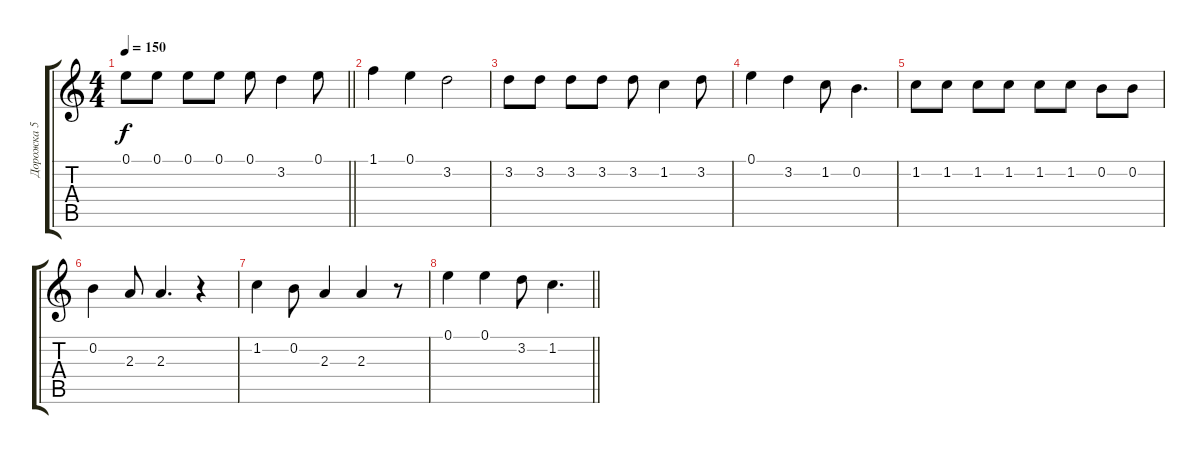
\track ("Дорожка 5" "Дорожка 5") {instrument acousticguitarsteel}
\staff {score tabs}
\tuning (E4 B3 G3 D3 A2 E2) {hide}
\ts (4 4)
\tempo 150
\clef g2
\barLineRight lightlight
\ks c
0.1.8{dy f} 0.1.8 0.1.8 0.1.8 0.1.8 3.2.4 0.1.8 |
1.1.4 0.1.4 3.2.2 |
3.2.8 3.2.8 3.2.8 3.2.8 3.2.8 1.2.4 3.2.8 |
0.1.4 3.2.4 1.2.8 0.2.4{d} |
1.2.8 1.2.8 1.2.8 1.2.8 1.2.8 1.2.8 0.2.8 0.2.8 |
0.2.4 2.3.8 2.3.4{d} r.4 |
1.2.4 0.2.8 2.3.4 2.3.4 r.8 |
\barLineRight lightlight
0.1.4 0.1.4 3.2.8 1.2.4{d}
